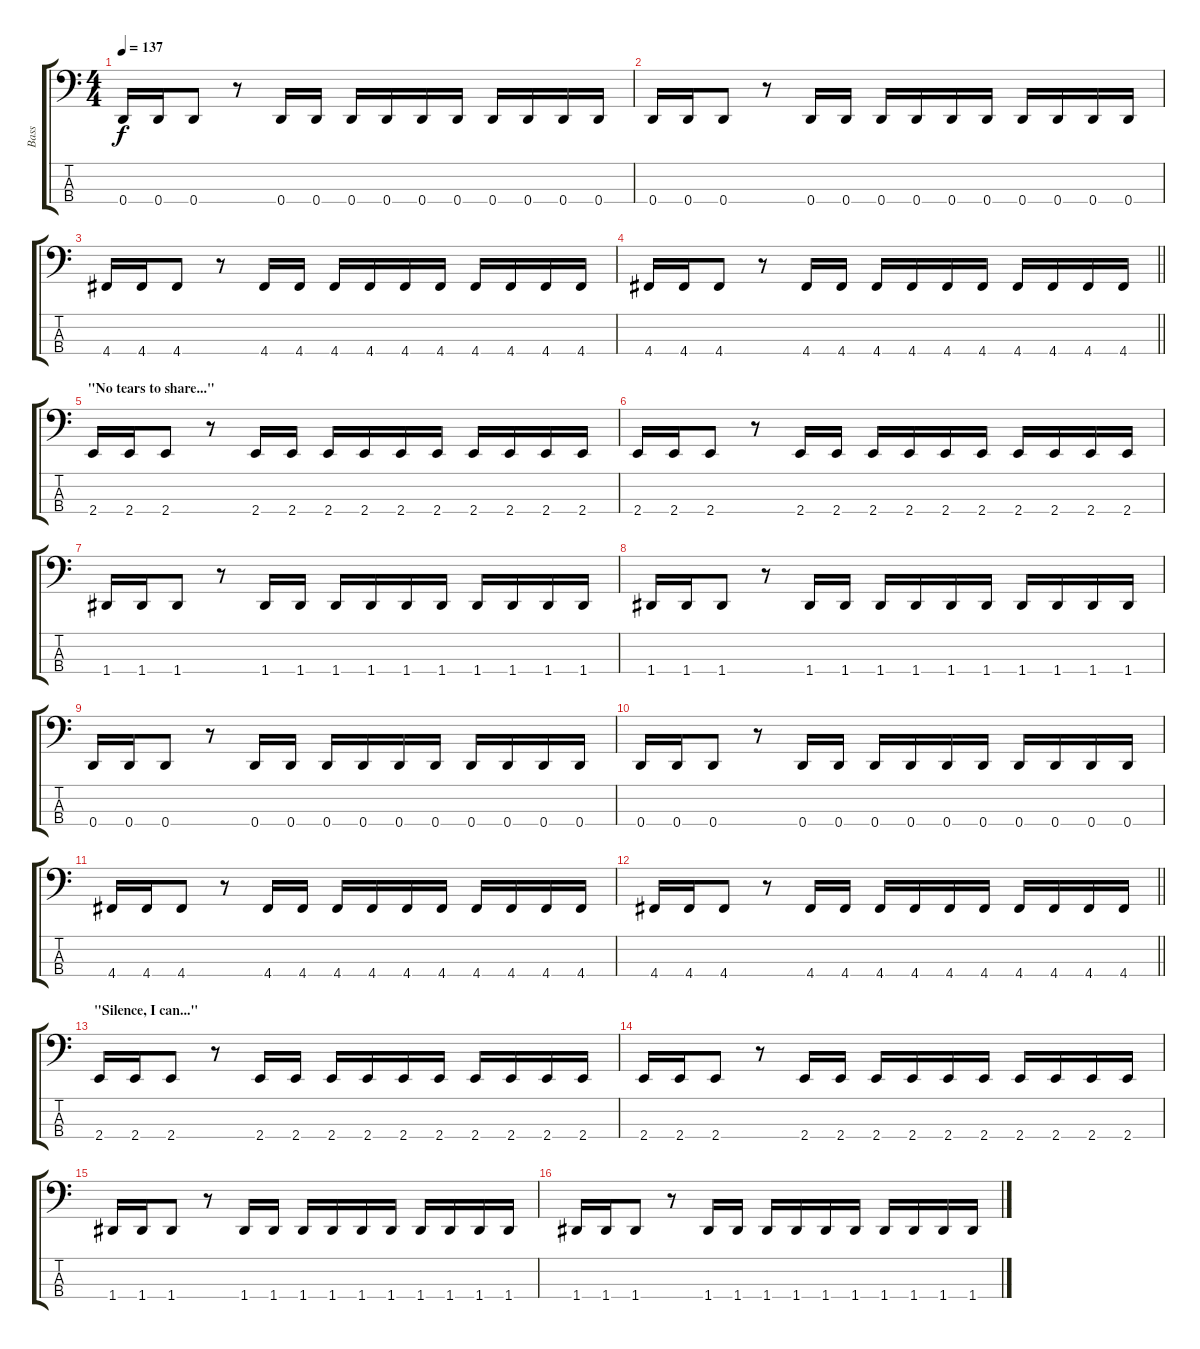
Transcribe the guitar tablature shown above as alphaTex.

\track ("Bass" "Bass") {instrument electricbasspick}
\staff {score tabs}
\tuning (F2 C2 G1 D1) {hide}
\ts (4 4)
\tempo 137
\clef f4
\ks c
0.4.16{dy f} 0.4.16 0.4.8 r.8 0.4.16 0.4.16 0.4.16 0.4.16 0.4.16 0.4.16 0.4.16 0.4.16 0.4.16 0.4.16 |
0.4.16 0.4.16 0.4.8 r.8 0.4.16 0.4.16 0.4.16 0.4.16 0.4.16 0.4.16 0.4.16 0.4.16 0.4.16 0.4.16 |
4.4.16 4.4.16 4.4.8 r.8 4.4.16 4.4.16 4.4.16 4.4.16 4.4.16 4.4.16 4.4.16 4.4.16 4.4.16 4.4.16 |
\barLineRight lightlight
4.4.16 4.4.16 4.4.8 r.8 4.4.16 4.4.16 4.4.16 4.4.16 4.4.16 4.4.16 4.4.16 4.4.16 4.4.16 4.4.16 |
\section ("" "\"No tears to share...\"")
2.4.16 2.4.16 2.4.8 r.8 2.4.16 2.4.16 2.4.16 2.4.16 2.4.16 2.4.16 2.4.16 2.4.16 2.4.16 2.4.16 |
2.4.16 2.4.16 2.4.8 r.8 2.4.16 2.4.16 2.4.16 2.4.16 2.4.16 2.4.16 2.4.16 2.4.16 2.4.16 2.4.16 |
1.4.16 1.4.16 1.4.8 r.8 1.4.16 1.4.16 1.4.16 1.4.16 1.4.16 1.4.16 1.4.16 1.4.16 1.4.16 1.4.16 |
1.4.16 1.4.16 1.4.8 r.8 1.4.16 1.4.16 1.4.16 1.4.16 1.4.16 1.4.16 1.4.16 1.4.16 1.4.16 1.4.16 |
0.4.16 0.4.16 0.4.8 r.8 0.4.16 0.4.16 0.4.16 0.4.16 0.4.16 0.4.16 0.4.16 0.4.16 0.4.16 0.4.16 |
0.4.16 0.4.16 0.4.8 r.8 0.4.16 0.4.16 0.4.16 0.4.16 0.4.16 0.4.16 0.4.16 0.4.16 0.4.16 0.4.16 |
4.4.16 4.4.16 4.4.8 r.8 4.4.16 4.4.16 4.4.16 4.4.16 4.4.16 4.4.16 4.4.16 4.4.16 4.4.16 4.4.16 |
\barLineRight lightlight
4.4.16 4.4.16 4.4.8 r.8 4.4.16 4.4.16 4.4.16 4.4.16 4.4.16 4.4.16 4.4.16 4.4.16 4.4.16 4.4.16 |
\section ("" "\"Silence, I can...\"")
2.4.16 2.4.16 2.4.8 r.8 2.4.16 2.4.16 2.4.16 2.4.16 2.4.16 2.4.16 2.4.16 2.4.16 2.4.16 2.4.16 |
2.4.16 2.4.16 2.4.8 r.8 2.4.16 2.4.16 2.4.16 2.4.16 2.4.16 2.4.16 2.4.16 2.4.16 2.4.16 2.4.16 |
1.4.16 1.4.16 1.4.8 r.8 1.4.16 1.4.16 1.4.16 1.4.16 1.4.16 1.4.16 1.4.16 1.4.16 1.4.16 1.4.16 |
1.4.16 1.4.16 1.4.8 r.8 1.4.16 1.4.16 1.4.16 1.4.16 1.4.16 1.4.16 1.4.16 1.4.16 1.4.16 1.4.16
